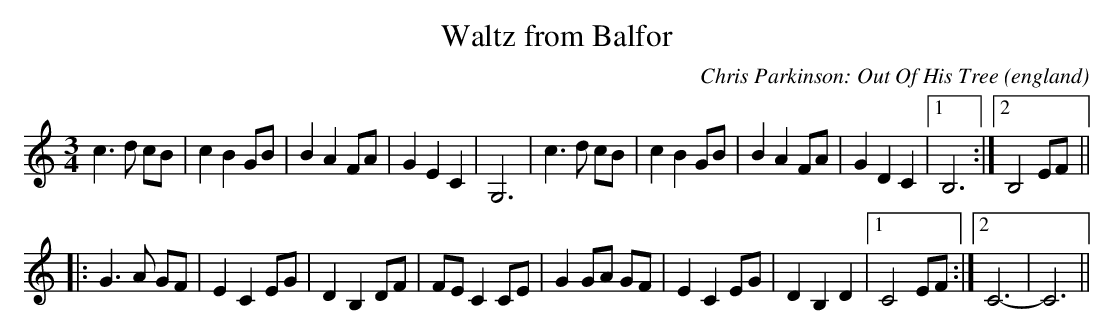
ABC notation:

X:1
T:Waltz from Balfor
O:england
C:Chris Parkinson: Out Of His Tree
M:3/4
L:1/8
K:C
c3d cB|c2B2 GB|B2A2 FA|G2E2C2|G,6|\
c3d cB|c2B2 GB|B2A2 FA|G2D2C2|1 B,6:|2 B,4EF||
|:G3A GF|E2C2 EG|D2B,2 DF|FE C2 CE|\
G2 GA GF|E2C2 EG|D2B,2D2|1 C4 EF:|2 C6-|C6||
